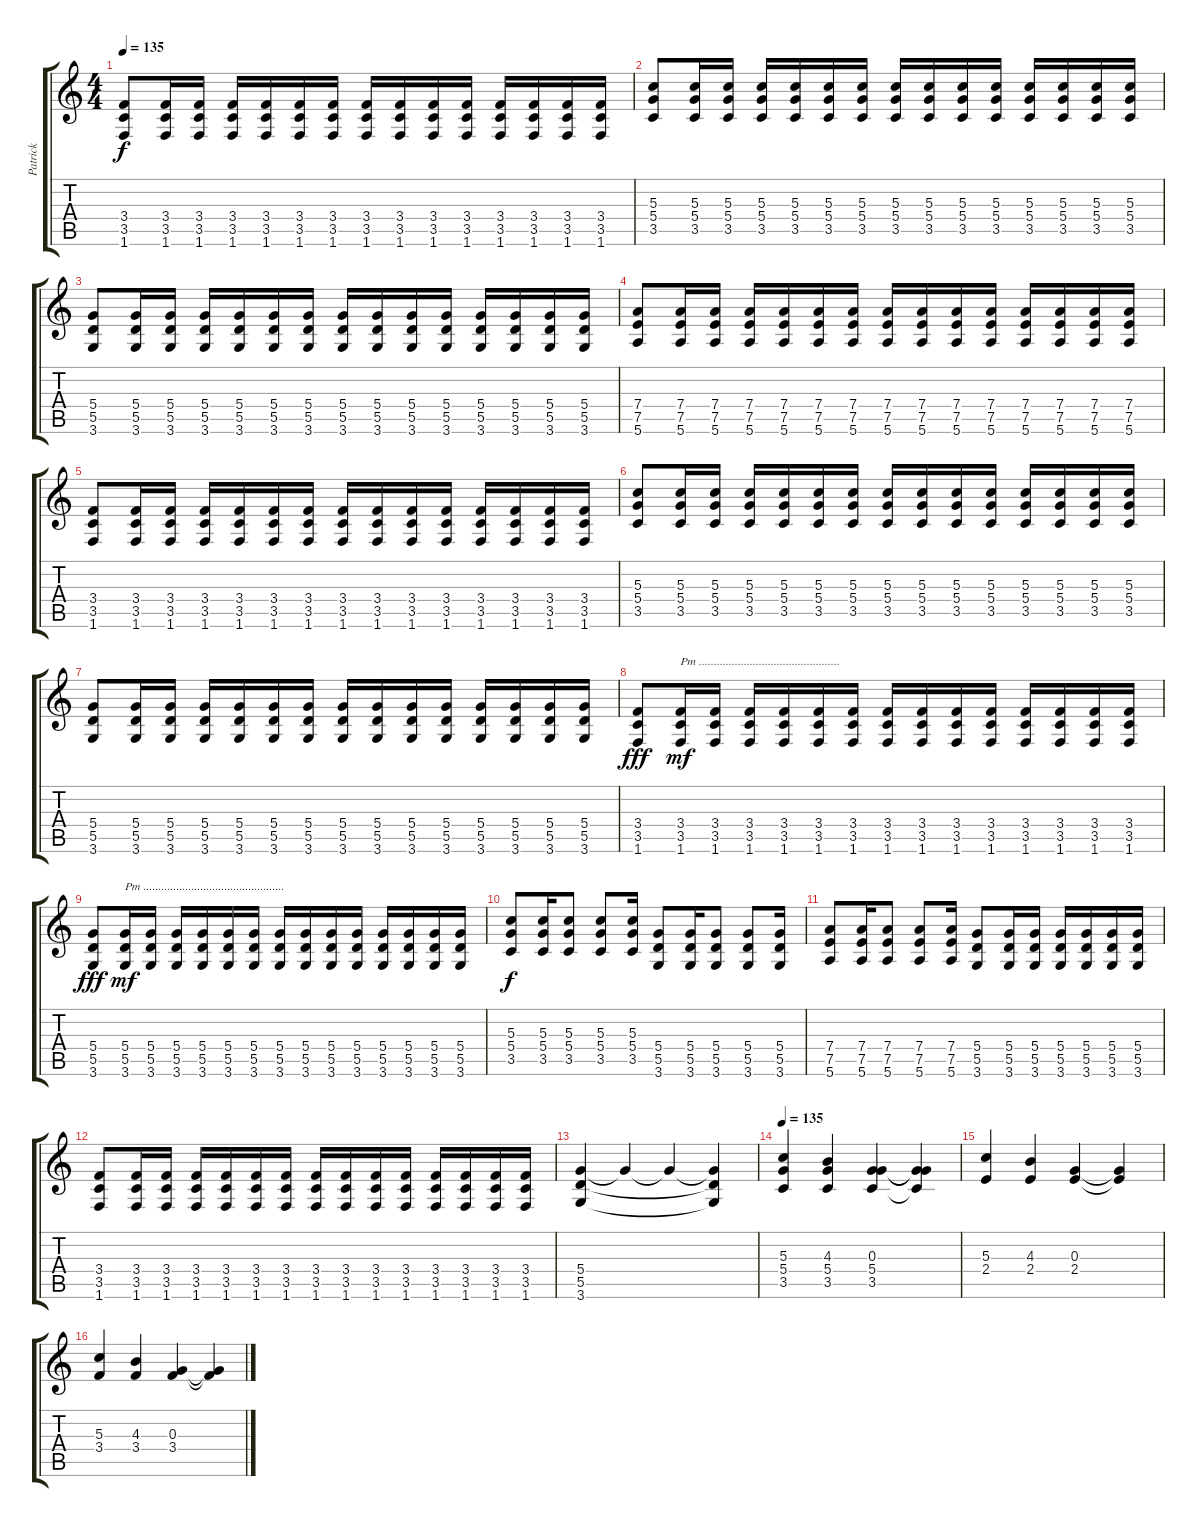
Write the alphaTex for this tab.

\track ("Patrick" "Patrick") {instrument overdrivenguitar}
\staff {score tabs}
\tuning (E4 B3 G3 D3 A2 E2) {hide}
\ts (4 4)
\tempo 135
\clef g2
\ks c
(3.4 3.5 1.6).8{dy f} (3.4 3.5 1.6).16 (3.4 3.5 1.6).16 (3.4 3.5 1.6).16 (3.4 3.5 1.6).16 (3.4 3.5 1.6).16 (3.4 3.5 1.6).16 (3.4 3.5 1.6).16 (3.4 3.5 1.6).16 (3.4 3.5 1.6).16 (3.4 3.5 1.6).16 (3.4 3.5 1.6).16 (3.4 3.5 1.6).16 (3.4 3.5 1.6).16 (3.4 3.5 1.6).16 |
(5.3 5.4 3.5).8 (5.3 5.4 3.5).16 (5.3 5.4 3.5).16 (5.3 5.4 3.5).16 (5.3 5.4 3.5).16 (5.3 5.4 3.5).16 (5.3 5.4 3.5).16 (5.3 5.4 3.5).16 (5.3 5.4 3.5).16 (5.3 5.4 3.5).16 (5.3 5.4 3.5).16 (5.3 5.4 3.5).16 (5.3 5.4 3.5).16 (5.3 5.4 3.5).16 (5.3 5.4 3.5).16 |
(5.4 5.5 3.6).8 (5.4 5.5 3.6).16 (5.4 5.5 3.6).16 (5.4 5.5 3.6).16 (5.4 5.5 3.6).16 (5.4 5.5 3.6).16 (5.4 5.5 3.6).16 (5.4 5.5 3.6).16 (5.4 5.5 3.6).16 (5.4 5.5 3.6).16 (5.4 5.5 3.6).16 (5.4 5.5 3.6).16 (5.4 5.5 3.6).16 (5.4 5.5 3.6).16 (5.4 5.5 3.6).16 |
(7.4 7.5 5.6).8 (7.4 7.5 5.6).16 (7.4 7.5 5.6).16 (7.4 7.5 5.6).16 (7.4 7.5 5.6).16 (7.4 7.5 5.6).16 (7.4 7.5 5.6).16 (7.4 7.5 5.6).16 (7.4 7.5 5.6).16 (7.4 7.5 5.6).16 (7.4 7.5 5.6).16 (7.4 7.5 5.6).16 (7.4 7.5 5.6).16 (7.4 7.5 5.6).16 (7.4 7.5 5.6).16 |
(3.4 3.5 1.6).8 (3.4 3.5 1.6).16 (3.4 3.5 1.6).16 (3.4 3.5 1.6).16 (3.4 3.5 1.6).16 (3.4 3.5 1.6).16 (3.4 3.5 1.6).16 (3.4 3.5 1.6).16 (3.4 3.5 1.6).16 (3.4 3.5 1.6).16 (3.4 3.5 1.6).16 (3.4 3.5 1.6).16 (3.4 3.5 1.6).16 (3.4 3.5 1.6).16 (3.4 3.5 1.6).16 |
(5.3 5.4 3.5).8 (5.3 5.4 3.5).16 (5.3 5.4 3.5).16 (5.3 5.4 3.5).16 (5.3 5.4 3.5).16 (5.3 5.4 3.5).16 (5.3 5.4 3.5).16 (5.3 5.4 3.5).16 (5.3 5.4 3.5).16 (5.3 5.4 3.5).16 (5.3 5.4 3.5).16 (5.3 5.4 3.5).16 (5.3 5.4 3.5).16 (5.3 5.4 3.5).16 (5.3 5.4 3.5).16 |
(5.4 5.5 3.6).8 (5.4 5.5 3.6).16 (5.4 5.5 3.6).16 (5.4 5.5 3.6).16 (5.4 5.5 3.6).16 (5.4 5.5 3.6).16 (5.4 5.5 3.6).16 (5.4 5.5 3.6).16 (5.4 5.5 3.6).16 (5.4 5.5 3.6).16 (5.4 5.5 3.6).16 (5.4 5.5 3.6).16 (5.4 5.5 3.6).16 (5.4 5.5 3.6).16 (5.4 5.5 3.6).16 |
(3.4 3.5 1.6).8{dy fff} (3.4 3.5 1.6).16{txt "Pm ..............................................." dy mf} (3.4 3.5 1.6).16 (3.4 3.5 1.6).16 (3.4 3.5 1.6).16 (3.4 3.5 1.6).16 (3.4 3.5 1.6).16 (3.4 3.5 1.6).16 (3.4 3.5 1.6).16 (3.4 3.5 1.6).16 (3.4 3.5 1.6).16 (3.4 3.5 1.6).16 (3.4 3.5 1.6).16 (3.4 3.5 1.6).16 (3.4 3.5 1.6).16 |
(5.4 5.5 3.6).8{dy fff} (5.4 5.5 3.6).16{txt "Pm ..............................................." dy mf} (5.4 5.5 3.6).16 (5.4 5.5 3.6).16 (5.4 5.5 3.6).16 (5.4 5.5 3.6).16 (5.4 5.5 3.6).16 (5.4 5.5 3.6).16 (5.4 5.5 3.6).16 (5.4 5.5 3.6).16 (5.4 5.5 3.6).16 (5.4 5.5 3.6).16 (5.4 5.5 3.6).16 (5.4 5.5 3.6).16 (5.4 5.5 3.6).16 |
(5.3 5.4 3.5).8{dy f} (5.3 5.4 3.5).16 (5.3 5.4 3.5).8 (5.3 5.4 3.5).8 (5.3 5.4 3.5).16 (5.4 5.5 3.6).8 (5.4 5.5 3.6).16 (5.4 5.5 3.6).8 (5.4 5.5 3.6).8 (5.4 5.5 3.6).16 |
(7.4 7.5 5.6).8 (7.4 7.5 5.6).16 (7.4 7.5 5.6).8 (7.4 7.5 5.6).8 (7.4 7.5 5.6).16 (5.4 5.5 3.6).8 (5.4 5.5 3.6).16 (5.4 5.5 3.6).16 (5.4 5.5 3.6).16 (5.4 5.5 3.6).16 (5.4 5.5 3.6).16 (5.4 5.5 3.6).16 |
(3.4 3.5 1.6).8 (3.4 3.5 1.6).16 (3.4 3.5 1.6).16 (3.4 3.5 1.6).16 (3.4 3.5 1.6).16 (3.4 3.5 1.6).16 (3.4 3.5 1.6).16 (3.4 3.5 1.6).16 (3.4 3.5 1.6).16 (3.4 3.5 1.6).16 (3.4 3.5 1.6).16 (3.4 3.5 1.6).16 (3.4 3.5 1.6).16 (3.4 3.5 1.6).16 (3.4 3.5 1.6).16 |
(5.4 5.5 3.6).4 5.4{t}.4 5.4{t}.4 (5.4{t} 5.5{t} 3.6{t}).4 |
\tempo 135
(5.3 5.4 3.5).4{instrument electricguitarclean} (4.3 5.4 3.5).4 (0.3 5.4 3.5).4 (0.3{t} 5.4{t} 3.5{t}).4 |
(5.3 2.4).4 (4.3 2.4).4 (0.3 2.4).4 (0.3{t} 2.4{t}).4 |
(5.3 3.4).4{instrument electricguitarclean} (4.3 3.4).4 (0.3 3.4).4 (0.3{t} 3.4{t}).4
